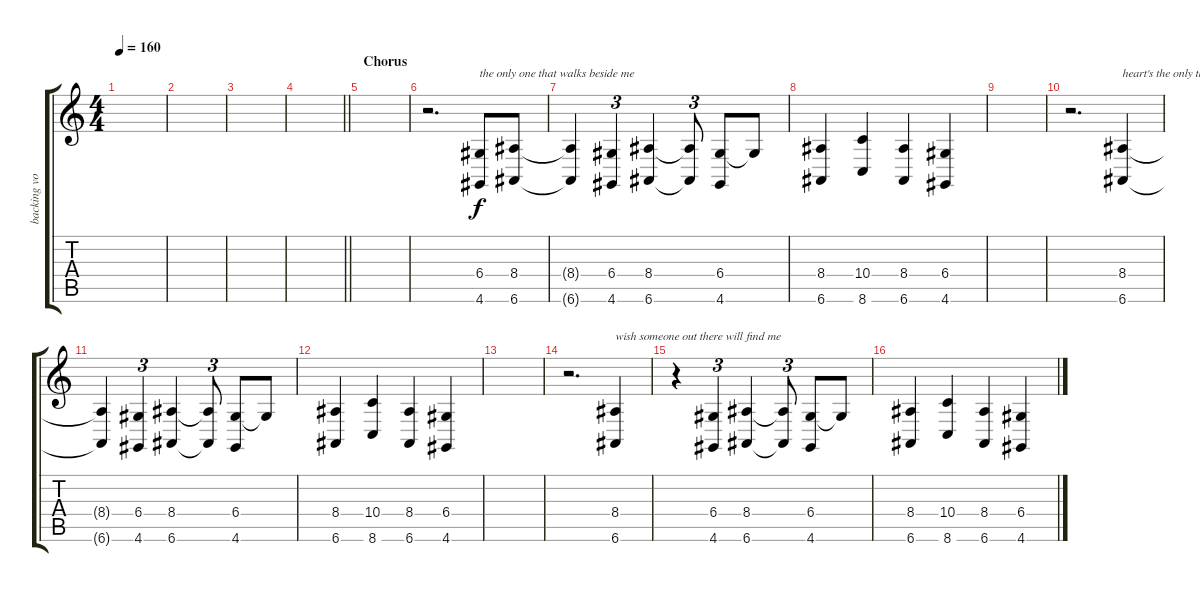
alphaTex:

\track ("backing vox" "backing vo") {instrument tenorsax}
\staff {score tabs}
\tuning (E4 B3 G3 D3 A2 E2) {hide}
\ts (4 4)
\tempo 160
\clef g2
\ks c
|
|
|
\barLineRight lightlight
|
\section ("" "Chorus")
|
r.2{d} (6.4 4.6).8{txt "the only one that walks beside me"} (8.4 6.6).8 |
(8.4{t} 6.6{t}).4 (6.4 4.6).4{tu (3 2)} (8.4 6.6).4 (8.4{t} 6.6{t}).8{tu (3 2)} (6.4 4.6).8 6.4{t}.8 |
(8.4 6.6).4 (10.4 8.6).4 (8.4 6.6).4 (6.4 4.6).4 |
|
r.2{d} (8.4 6.6).4{txt "heart's the only thing thats beating"} |
(8.4{t} 6.6{t}).4 (6.4 4.6).4{tu (3 2)} (8.4 6.6).4 (8.4{t} 6.6{t}).8{tu (3 2)} (6.4 4.6).8 6.4{t}.8 |
(8.4 6.6).4 (10.4 8.6).4 (8.4 6.6).4 (6.4 4.6).4 |
|
r.2{d} (8.4 6.6).4{txt "wish someone out there will find me"} |
r.4 (6.4 4.6).4{tu (3 2)} (8.4 6.6).4 (8.4{t} 6.6{t}).8{tu (3 2)} (6.4 4.6).8 6.4{t}.8 |
(8.4 6.6).4 (10.4 8.6).4 (8.4 6.6).4 (6.4 4.6).4
